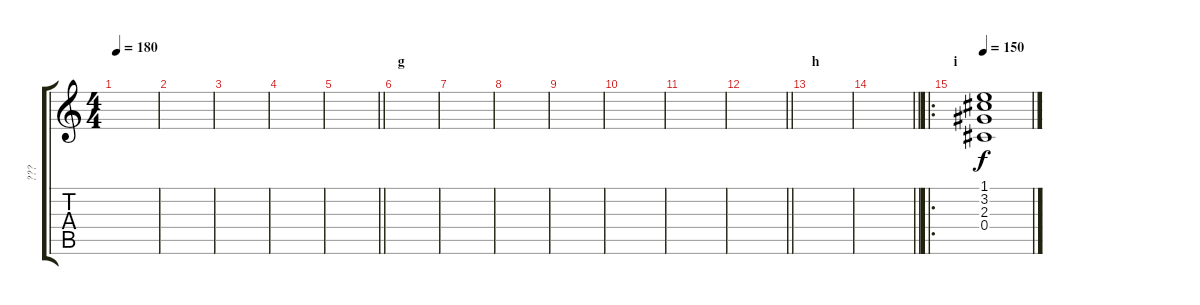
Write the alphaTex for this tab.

\track ("???" "???") {instrument acousticguitarsteel}
\staff {score tabs}
\tuning (Eb4 Bb3 Gb3 Db3 Ab2 Eb2) {hide}
\ts (4 4)
\tempo 180
\clef g2
\ks c
|
|
|
|
\barLineRight lightlight
|
\section ("" "g")
|
|
|
|
|
|
\barLineRight lightlight
|
\section ("" "h")
|
\barLineRight lightlight
|
\ro
\section ("" "i")
\tempo 150
(1.1 3.2 2.3 0.4).1
